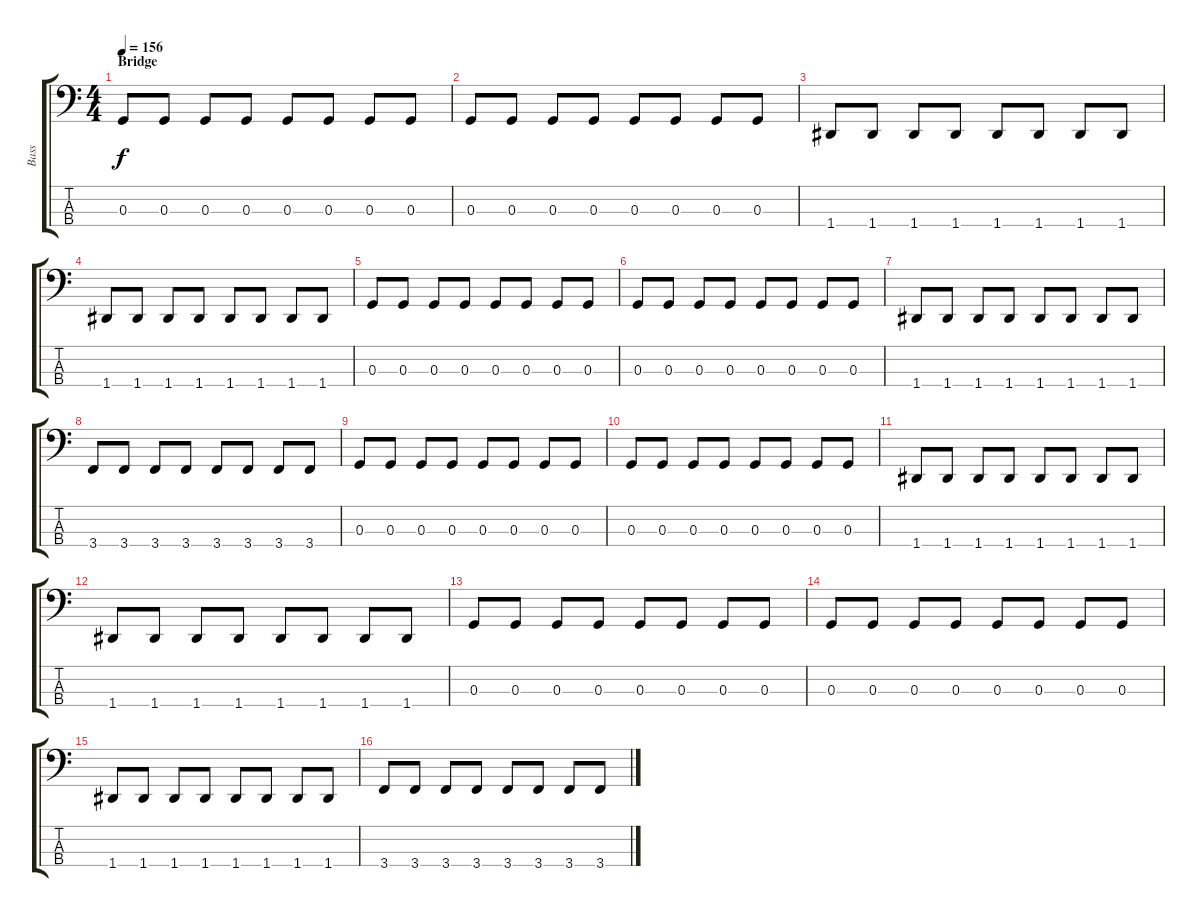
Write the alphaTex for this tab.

\track ("Bass " "Bass ") {instrument electricbasspick}
\staff {score tabs}
\tuning (F2 C2 G1 D1) {hide}
\ts (4 4)
\section ("" "Bridge")
\tempo 156
\clef f4
\ks c
0.3.8{dy f} 0.3.8 0.3.8 0.3.8 0.3.8 0.3.8 0.3.8 0.3.8 |
0.3.8 0.3.8 0.3.8 0.3.8 0.3.8 0.3.8 0.3.8 0.3.8 |
1.4.8 1.4.8 1.4.8 1.4.8 1.4.8 1.4.8 1.4.8 1.4.8 |
1.4.8 1.4.8 1.4.8 1.4.8 1.4.8 1.4.8 1.4.8 1.4.8 |
0.3.8 0.3.8 0.3.8 0.3.8 0.3.8 0.3.8 0.3.8 0.3.8 |
0.3.8 0.3.8 0.3.8 0.3.8 0.3.8 0.3.8 0.3.8 0.3.8 |
1.4.8 1.4.8 1.4.8 1.4.8 1.4.8 1.4.8 1.4.8 1.4.8 |
3.4.8 3.4.8 3.4.8 3.4.8 3.4.8 3.4.8 3.4.8 3.4.8 |
0.3.8 0.3.8 0.3.8 0.3.8 0.3.8 0.3.8 0.3.8 0.3.8 |
0.3.8 0.3.8 0.3.8 0.3.8 0.3.8 0.3.8 0.3.8 0.3.8 |
1.4.8 1.4.8 1.4.8 1.4.8 1.4.8 1.4.8 1.4.8 1.4.8 |
1.4.8 1.4.8 1.4.8 1.4.8 1.4.8 1.4.8 1.4.8 1.4.8 |
0.3.8 0.3.8 0.3.8 0.3.8 0.3.8 0.3.8 0.3.8 0.3.8 |
0.3.8 0.3.8 0.3.8 0.3.8 0.3.8 0.3.8 0.3.8 0.3.8 |
1.4.8 1.4.8 1.4.8 1.4.8 1.4.8 1.4.8 1.4.8 1.4.8 |
3.4.8 3.4.8 3.4.8 3.4.8 3.4.8 3.4.8 3.4.8 3.4.8
